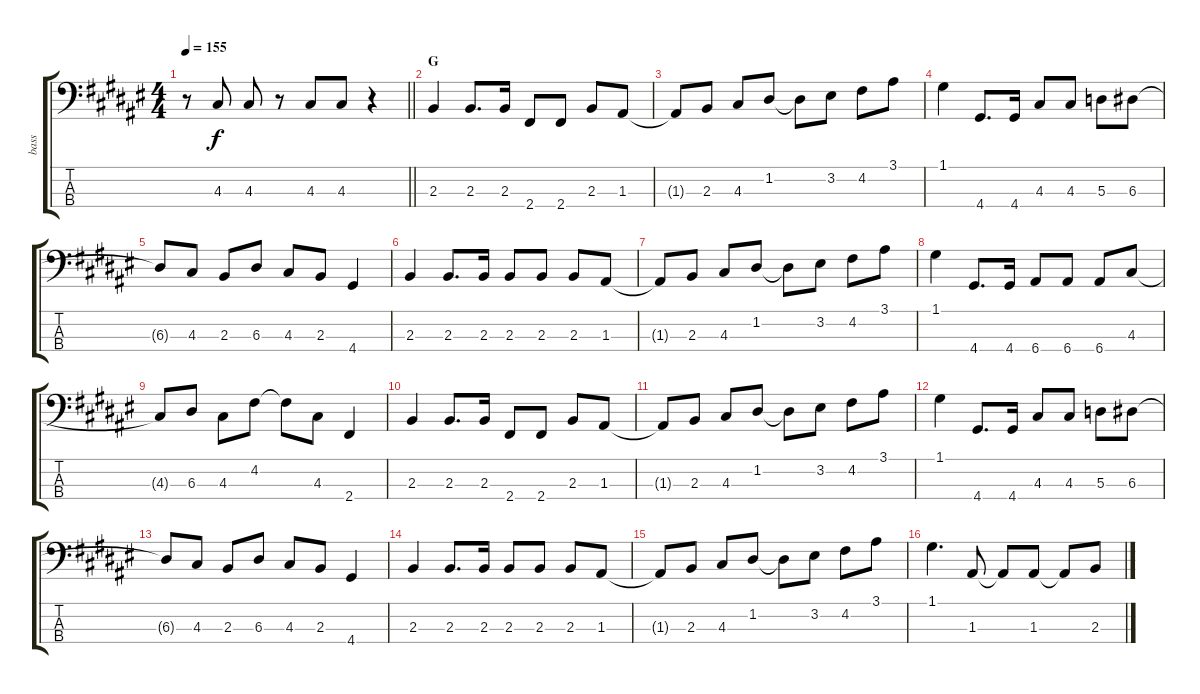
\track ("bass" "bass") {instrument electricbassfinger}
\staff {score tabs}
\tuning (G2 D2 A1 E1) {hide}
\ts (4 4)
\tempo 155
\clef f4
\barLineRight lightlight
\ks f#
r.8{dy f} 4.3.8 4.3.8 r.8 4.3.8 4.3.8 r.4 |
\section ("" "G")
2.3.4 2.3.8{d} 2.3.16 2.4.8 2.4.8 2.3.8 1.3.8 |
1.3{t}.8 2.3.8 4.3.8 1.2.8 1.2{t}.8 3.2.8 4.2.8 3.1.8 |
1.1.4 4.4.8{d} 4.4.16 4.3.8 4.3.8 5.3.8 6.3.8 |
6.3{t}.8 4.3.8 2.3.8 6.3.8 4.3.8 2.3.8 4.4.4 |
2.3.4 2.3.8{d} 2.3.16 2.3.8 2.3.8 2.3.8 1.3.8 |
1.3{t}.8 2.3.8 4.3.8 1.2.8 1.2{t}.8 3.2.8 4.2.8 3.1.8 |
1.1.4 4.4.8{d} 4.4.16 6.4.8 6.4.8 6.4.8 4.3.8 |
4.3{t}.8 6.3.8 4.3.8 4.2.8 4.2{t}.8 4.3.8 2.4.4 |
2.3.4 2.3.8{d} 2.3.16 2.4.8 2.4.8 2.3.8 1.3.8 |
1.3{t}.8 2.3.8 4.3.8 1.2.8 1.2{t}.8 3.2.8 4.2.8 3.1.8 |
1.1.4 4.4.8{d} 4.4.16 4.3.8 4.3.8 5.3.8 6.3.8 |
6.3{t}.8 4.3.8 2.3.8 6.3.8 4.3.8 2.3.8 4.4.4 |
2.3.4 2.3.8{d} 2.3.16 2.3.8 2.3.8 2.3.8 1.3.8 |
1.3{t}.8 2.3.8 4.3.8 1.2.8 1.2{t}.8 3.2.8 4.2.8 3.1.8 |
1.1.4{d} 1.3.8 1.3{t}.8 1.3.8 1.3{t}.8 2.3.8
